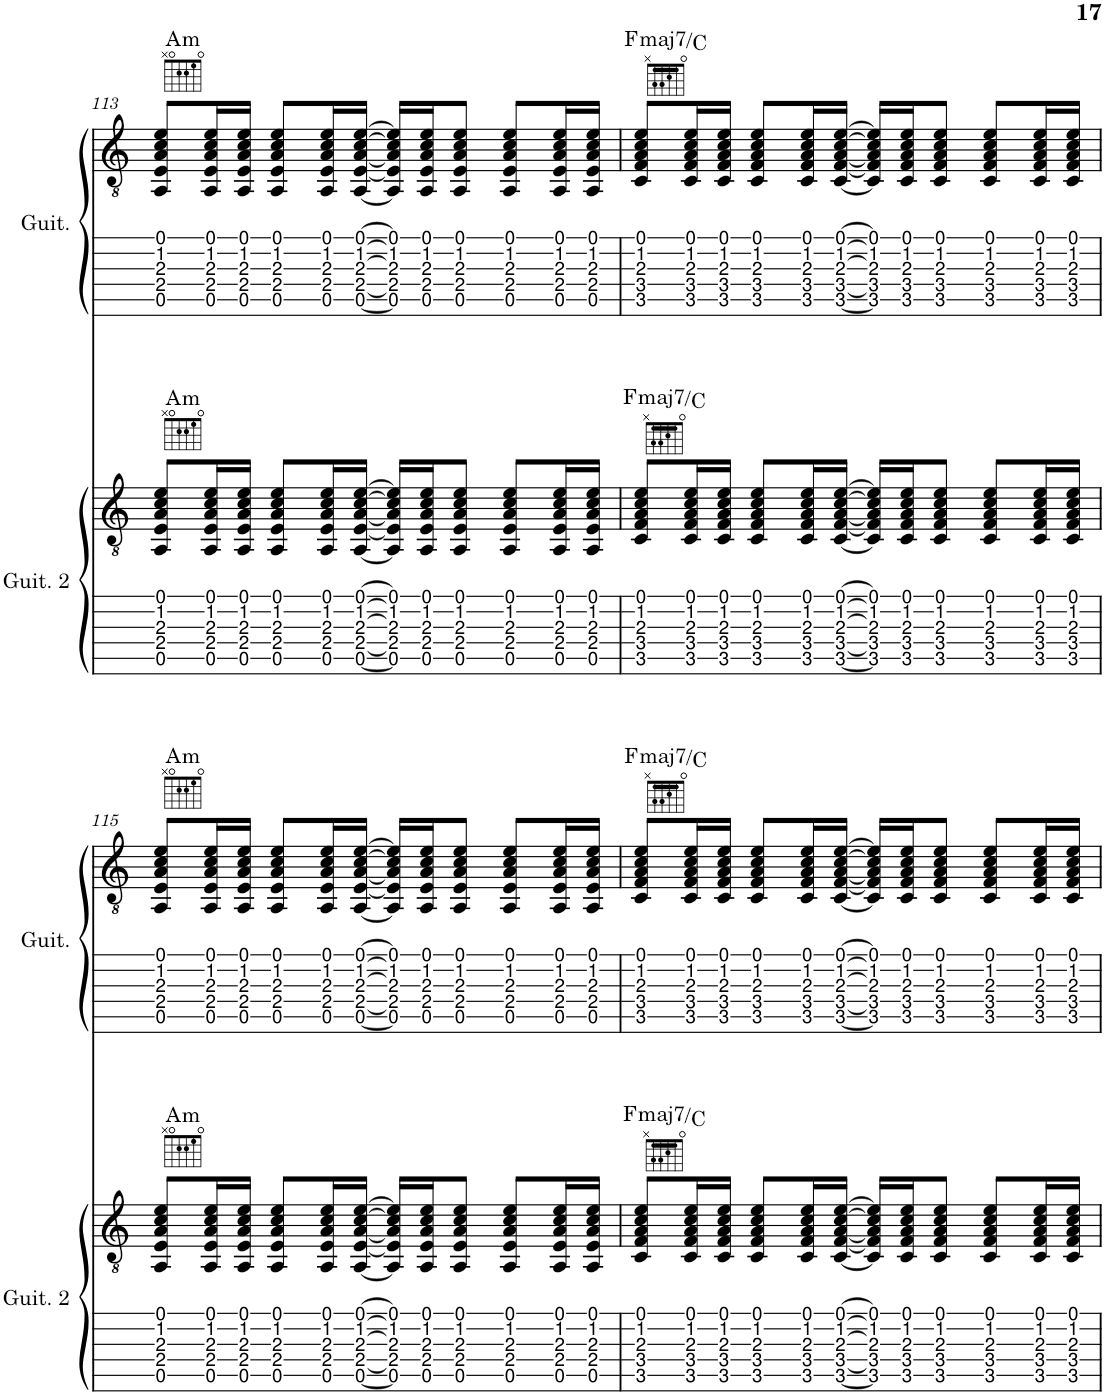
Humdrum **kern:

**kern	**kern	**harte	**kern	**kern	**harte
*part2	*part2	*part2	*part1	*part1	*part1
*staff4	*staff3	*	*staff2	*staff1	*
*I"Guitar 2	*	*	*I"Guitar 1	*	*
*I'Guit. 2	*	*	*I'Guit.	*	*
!!LO:PB:g=z
*	*clefGv2	*	*	*clefGv2	*
*k[]	*k[]	*	*k[]	*k[]	*
*M4/4	*M4/4	*	*M4/4	*M4/4	*
=113	=113	=113	=113	=113	=113
!	!	!LO:H:kt=m	!	!	!LO:H:kt=m
8AA\ 8E\ 8A\ 8c\ 8e\L	8AA/ 8E/ 8A/ 8c/ 8e/L	A:min	8AA\ 8E\ 8A\ 8c\ 8e\L	8AA/ 8E/ 8A/ 8c/ 8e/L	A:min
16AA\ 16E\ 16A\ 16c\ 16e\L	16AA/ 16E/ 16A/ 16c/ 16e/L	.	16AA\ 16E\ 16A\ 16c\ 16e\L	16AA/ 16E/ 16A/ 16c/ 16e/L	.
16AA\ 16E\ 16A\ 16c\ 16e\JJ	16AA/ 16E/ 16A/ 16c/ 16e/JJ	.	16AA\ 16E\ 16A\ 16c\ 16e\JJ	16AA/ 16E/ 16A/ 16c/ 16e/JJ	.
8AA\ 8E\ 8A\ 8c\ 8e\L	8AA/ 8E/ 8A/ 8c/ 8e/L	.	8AA\ 8E\ 8A\ 8c\ 8e\L	8AA/ 8E/ 8A/ 8c/ 8e/L	.
16AA\ 16E\ 16A\ 16c\ 16e\L	16AA/ 16E/ 16A/ 16c/ 16e/L	.	16AA\ 16E\ 16A\ 16c\ 16e\L	16AA/ 16E/ 16A/ 16c/ 16e/L	.
[16AA\ [16E\ [16A\ [16c\ [16e\JJ	[16AA/ [16E/ [16A/ [16c/ [16e/JJ	.	[16AA\ [16E\ [16A\ [16c\ [16e\JJ	[16AA/ [16E/ [16A/ [16c/ [16e/JJ	.
16AA]\ 16E]\ 16A]\ 16c]\ 16e]\LL	16AA/] 16E/] 16A/] 16c/] 16e/]LL	.	16AA]\ 16E]\ 16A]\ 16c]\ 16e]\LL	16AA/] 16E/] 16A/] 16c/] 16e/]LL	.
16AA\ 16E\ 16A\ 16c\ 16e\J	16AA/ 16E/ 16A/ 16c/ 16e/J	.	16AA\ 16E\ 16A\ 16c\ 16e\J	16AA/ 16E/ 16A/ 16c/ 16e/J	.
8AA\ 8E\ 8A\ 8c\ 8e\J	8AA/ 8E/ 8A/ 8c/ 8e/J	.	8AA\ 8E\ 8A\ 8c\ 8e\J	8AA/ 8E/ 8A/ 8c/ 8e/J	.
8AA\ 8E\ 8A\ 8c\ 8e\L	8AA/ 8E/ 8A/ 8c/ 8e/L	.	8AA\ 8E\ 8A\ 8c\ 8e\L	8AA/ 8E/ 8A/ 8c/ 8e/L	.
16AA\ 16E\ 16A\ 16c\ 16e\L	16AA/ 16E/ 16A/ 16c/ 16e/L	.	16AA\ 16E\ 16A\ 16c\ 16e\L	16AA/ 16E/ 16A/ 16c/ 16e/L	.
16AA\ 16E\ 16A\ 16c\ 16e\JJ	16AA/ 16E/ 16A/ 16c/ 16e/JJ	.	16AA\ 16E\ 16A\ 16c\ 16e\JJ	16AA/ 16E/ 16A/ 16c/ 16e/JJ	.
=114	=114	=114	=114	=114	=114
!	!	!LO:H:kt=maj7	!	!	!LO:H:kt=maj7
8C\ 8F\ 8A\ 8c\ 8e\L	8C/ 8F/ 8A/ 8c/ 8e/L	F:maj7/5	8C\ 8F\ 8A\ 8c\ 8e\L	8C/ 8F/ 8A/ 8c/ 8e/L	F:maj7/5
16C\ 16F\ 16A\ 16c\ 16e\L	16C/ 16F/ 16A/ 16c/ 16e/L	.	16C\ 16F\ 16A\ 16c\ 16e\L	16C/ 16F/ 16A/ 16c/ 16e/L	.
16C\ 16F\ 16A\ 16c\ 16e\JJ	16C/ 16F/ 16A/ 16c/ 16e/JJ	.	16C\ 16F\ 16A\ 16c\ 16e\JJ	16C/ 16F/ 16A/ 16c/ 16e/JJ	.
8C\ 8F\ 8A\ 8c\ 8e\L	8C/ 8F/ 8A/ 8c/ 8e/L	.	8C\ 8F\ 8A\ 8c\ 8e\L	8C/ 8F/ 8A/ 8c/ 8e/L	.
16C\ 16F\ 16A\ 16c\ 16e\L	16C/ 16F/ 16A/ 16c/ 16e/L	.	16C\ 16F\ 16A\ 16c\ 16e\L	16C/ 16F/ 16A/ 16c/ 16e/L	.
[16C\ [16F\ [16A\ [16c\ [16e\JJ	[16C/ [16F/ [16A/ [16c/ [16e/JJ	.	[16C\ [16F\ [16A\ [16c\ [16e\JJ	[16C/ [16F/ [16A/ [16c/ [16e/JJ	.
16C]\ 16F]\ 16A]\ 16c]\ 16e]\LL	16C/] 16F/] 16A/] 16c/] 16e/]LL	.	16C]\ 16F]\ 16A]\ 16c]\ 16e]\LL	16C/] 16F/] 16A/] 16c/] 16e/]LL	.
16C\ 16F\ 16A\ 16c\ 16e\J	16C/ 16F/ 16A/ 16c/ 16e/J	.	16C\ 16F\ 16A\ 16c\ 16e\J	16C/ 16F/ 16A/ 16c/ 16e/J	.
8C\ 8F\ 8A\ 8c\ 8e\J	8C/ 8F/ 8A/ 8c/ 8e/J	.	8C\ 8F\ 8A\ 8c\ 8e\J	8C/ 8F/ 8A/ 8c/ 8e/J	.
8C\ 8F\ 8A\ 8c\ 8e\L	8C/ 8F/ 8A/ 8c/ 8e/L	.	8C\ 8F\ 8A\ 8c\ 8e\L	8C/ 8F/ 8A/ 8c/ 8e/L	.
16C\ 16F\ 16A\ 16c\ 16e\L	16C/ 16F/ 16A/ 16c/ 16e/L	.	16C\ 16F\ 16A\ 16c\ 16e\L	16C/ 16F/ 16A/ 16c/ 16e/L	.
16C\ 16F\ 16A\ 16c\ 16e\JJ	16C/ 16F/ 16A/ 16c/ 16e/JJ	.	16C\ 16F\ 16A\ 16c\ 16e\JJ	16C/ 16F/ 16A/ 16c/ 16e/JJ	.
!!LO:LB:g=z
=115	=115	=115	=115	=115	=115
!	!	!LO:H:kt=m	!	!	!LO:H:kt=m
8AA\ 8E\ 8A\ 8c\ 8e\L	8AA/ 8E/ 8A/ 8c/ 8e/L	A:min	8AA\ 8E\ 8A\ 8c\ 8e\L	8AA/ 8E/ 8A/ 8c/ 8e/L	A:min
16AA\ 16E\ 16A\ 16c\ 16e\L	16AA/ 16E/ 16A/ 16c/ 16e/L	.	16AA\ 16E\ 16A\ 16c\ 16e\L	16AA/ 16E/ 16A/ 16c/ 16e/L	.
16AA\ 16E\ 16A\ 16c\ 16e\JJ	16AA/ 16E/ 16A/ 16c/ 16e/JJ	.	16AA\ 16E\ 16A\ 16c\ 16e\JJ	16AA/ 16E/ 16A/ 16c/ 16e/JJ	.
8AA\ 8E\ 8A\ 8c\ 8e\L	8AA/ 8E/ 8A/ 8c/ 8e/L	.	8AA\ 8E\ 8A\ 8c\ 8e\L	8AA/ 8E/ 8A/ 8c/ 8e/L	.
16AA\ 16E\ 16A\ 16c\ 16e\L	16AA/ 16E/ 16A/ 16c/ 16e/L	.	16AA\ 16E\ 16A\ 16c\ 16e\L	16AA/ 16E/ 16A/ 16c/ 16e/L	.
[16AA\ [16E\ [16A\ [16c\ [16e\JJ	[16AA/ [16E/ [16A/ [16c/ [16e/JJ	.	[16AA\ [16E\ [16A\ [16c\ [16e\JJ	[16AA/ [16E/ [16A/ [16c/ [16e/JJ	.
16AA]\ 16E]\ 16A]\ 16c]\ 16e]\LL	16AA/] 16E/] 16A/] 16c/] 16e/]LL	.	16AA]\ 16E]\ 16A]\ 16c]\ 16e]\LL	16AA/] 16E/] 16A/] 16c/] 16e/]LL	.
16AA\ 16E\ 16A\ 16c\ 16e\J	16AA/ 16E/ 16A/ 16c/ 16e/J	.	16AA\ 16E\ 16A\ 16c\ 16e\J	16AA/ 16E/ 16A/ 16c/ 16e/J	.
8AA\ 8E\ 8A\ 8c\ 8e\J	8AA/ 8E/ 8A/ 8c/ 8e/J	.	8AA\ 8E\ 8A\ 8c\ 8e\J	8AA/ 8E/ 8A/ 8c/ 8e/J	.
8AA\ 8E\ 8A\ 8c\ 8e\L	8AA/ 8E/ 8A/ 8c/ 8e/L	.	8AA\ 8E\ 8A\ 8c\ 8e\L	8AA/ 8E/ 8A/ 8c/ 8e/L	.
16AA\ 16E\ 16A\ 16c\ 16e\L	16AA/ 16E/ 16A/ 16c/ 16e/L	.	16AA\ 16E\ 16A\ 16c\ 16e\L	16AA/ 16E/ 16A/ 16c/ 16e/L	.
16AA\ 16E\ 16A\ 16c\ 16e\JJ	16AA/ 16E/ 16A/ 16c/ 16e/JJ	.	16AA\ 16E\ 16A\ 16c\ 16e\JJ	16AA/ 16E/ 16A/ 16c/ 16e/JJ	.
=116	=116	=116	=116	=116	=116
!	!	!LO:H:kt=maj7	!	!	!LO:H:kt=maj7
8C\ 8F\ 8A\ 8c\ 8e\L	8C/ 8F/ 8A/ 8c/ 8e/L	F:maj7/5	8C\ 8F\ 8A\ 8c\ 8e\L	8C/ 8F/ 8A/ 8c/ 8e/L	F:maj7/5
16C\ 16F\ 16A\ 16c\ 16e\L	16C/ 16F/ 16A/ 16c/ 16e/L	.	16C\ 16F\ 16A\ 16c\ 16e\L	16C/ 16F/ 16A/ 16c/ 16e/L	.
16C\ 16F\ 16A\ 16c\ 16e\JJ	16C/ 16F/ 16A/ 16c/ 16e/JJ	.	16C\ 16F\ 16A\ 16c\ 16e\JJ	16C/ 16F/ 16A/ 16c/ 16e/JJ	.
8C\ 8F\ 8A\ 8c\ 8e\L	8C/ 8F/ 8A/ 8c/ 8e/L	.	8C\ 8F\ 8A\ 8c\ 8e\L	8C/ 8F/ 8A/ 8c/ 8e/L	.
16C\ 16F\ 16A\ 16c\ 16e\L	16C/ 16F/ 16A/ 16c/ 16e/L	.	16C\ 16F\ 16A\ 16c\ 16e\L	16C/ 16F/ 16A/ 16c/ 16e/L	.
[16C\ [16F\ [16A\ [16c\ [16e\JJ	[16C/ [16F/ [16A/ [16c/ [16e/JJ	.	[16C\ [16F\ [16A\ [16c\ [16e\JJ	[16C/ [16F/ [16A/ [16c/ [16e/JJ	.
16C]\ 16F]\ 16A]\ 16c]\ 16e]\LL	16C/] 16F/] 16A/] 16c/] 16e/]LL	.	16C]\ 16F]\ 16A]\ 16c]\ 16e]\LL	16C/] 16F/] 16A/] 16c/] 16e/]LL	.
16C\ 16F\ 16A\ 16c\ 16e\J	16C/ 16F/ 16A/ 16c/ 16e/J	.	16C\ 16F\ 16A\ 16c\ 16e\J	16C/ 16F/ 16A/ 16c/ 16e/J	.
8C\ 8F\ 8A\ 8c\ 8e\J	8C/ 8F/ 8A/ 8c/ 8e/J	.	8C\ 8F\ 8A\ 8c\ 8e\J	8C/ 8F/ 8A/ 8c/ 8e/J	.
8C\ 8F\ 8A\ 8c\ 8e\L	8C/ 8F/ 8A/ 8c/ 8e/L	.	8C\ 8F\ 8A\ 8c\ 8e\L	8C/ 8F/ 8A/ 8c/ 8e/L	.
16C\ 16F\ 16A\ 16c\ 16e\L	16C/ 16F/ 16A/ 16c/ 16e/L	.	16C\ 16F\ 16A\ 16c\ 16e\L	16C/ 16F/ 16A/ 16c/ 16e/L	.
16C\ 16F\ 16A\ 16c\ 16e\JJ	16C/ 16F/ 16A/ 16c/ 16e/JJ	.	16C\ 16F\ 16A\ 16c\ 16e\JJ	16C/ 16F/ 16A/ 16c/ 16e/JJ	.
=	=	=	=	=	=
*-	*-	*-	*-	*-	*-
